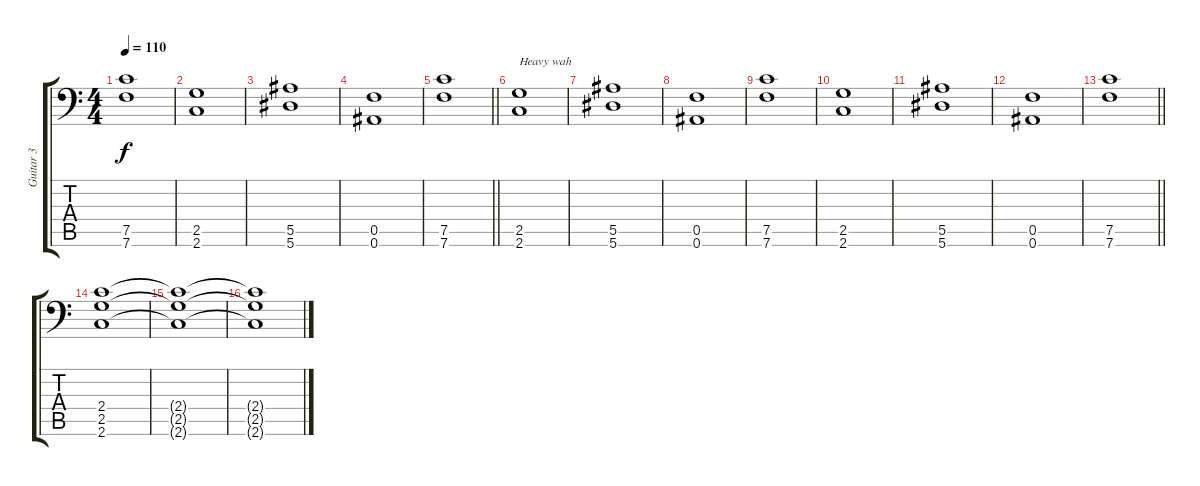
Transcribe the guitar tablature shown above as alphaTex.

\track ("Guitar 3" "Guitar 3") {instrument distortionguitar}
\staff {score tabs}
\tuning (C4 G3 Eb3 Bb2 F2 Bb1) {hide}
\ts (4 4)
\tempo 110
\clef f4
\ks c
(7.5 7.6).1{dy f} |
(2.5 2.6).1 |
(5.5 5.6).1 |
(0.5 0.6).1 |
\barLineRight lightlight
(7.5 7.6).1 |
(2.5 2.6).1{txt "Heavy wah"} |
(5.5 5.6).1 |
(0.5 0.6).1 |
(7.5 7.6).1 |
(2.5 2.6).1 |
(5.5 5.6).1 |
(0.5 0.6).1 |
\barLineRight lightlight
(7.5 7.6).1 |
(2.4 2.5 2.6).1 |
(2.4{t} 2.5{t} 2.6{t}).1 |
(2.4{t} 2.5{t} 2.6{t}).1
